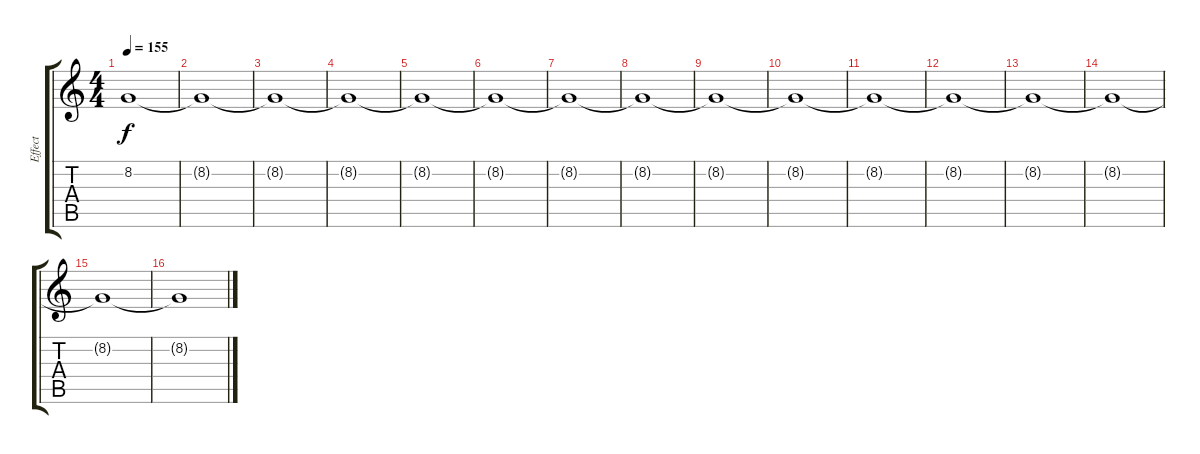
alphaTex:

\track ("Effect" "Effect") {instrument stringensemble1}
\staff {score tabs}
\tuning (E4 B3 G3 D3 A2 E2) {hide}
\ts (4 4)
\tempo 155
\clef g2
\ks c
8.2.1{dy f} |
8.2{t}.1 |
8.2{t}.1 |
8.2{t}.1 |
8.2{t}.1 |
8.2{t}.1 |
8.2{t}.1 |
8.2{t}.1 |
8.2{t}.1 |
8.2{t}.1 |
8.2{t}.1 |
8.2{t}.1 |
8.2{t}.1 |
8.2{t}.1 |
8.2{t}.1 |
8.2{t}.1
